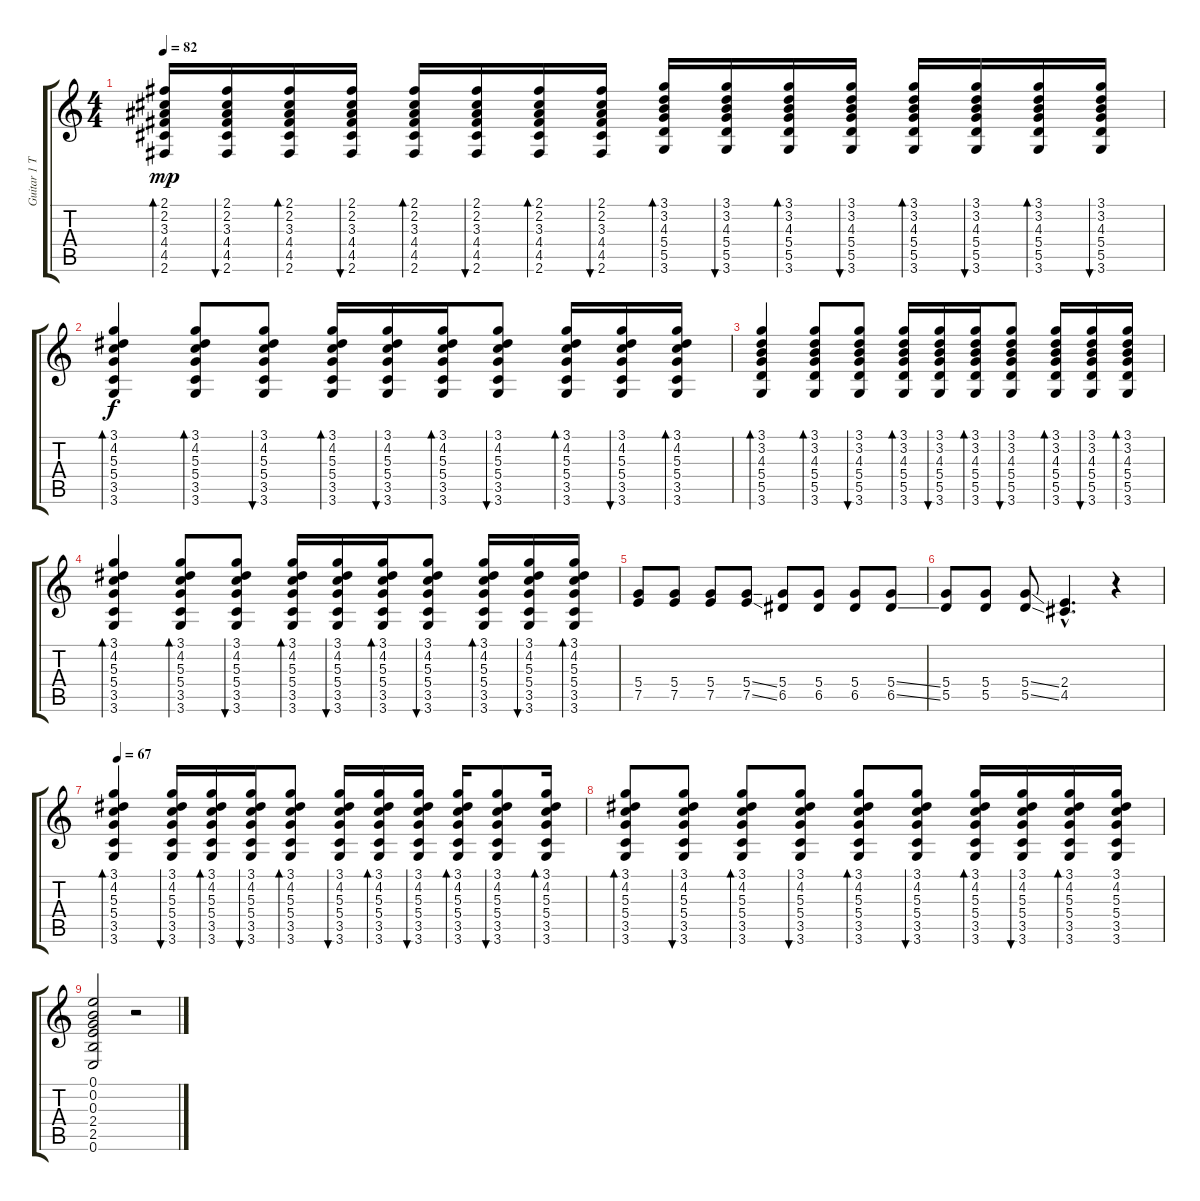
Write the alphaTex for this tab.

\track ("Guitar 1 Thom " "Guitar 1 T") {instrument acousticguitarsteel}
\staff {score tabs}
\tuning (E4 B3 G3 D3 A2 E2) {hide}
\ts (4 4)
\tempo 82
\clef g2
\ks c
(2.1 2.2 3.3 4.4 4.5 2.6).16{bd 30 dy mp} (2.1 2.2 3.3 4.4 4.5 2.6).16{bu 30} (2.1 2.2 3.3 4.4 4.5 2.6).16{bd 30} (2.1 2.2 3.3 4.4 4.5 2.6).16{bu 30} (2.1 2.2 3.3 4.4 4.5 2.6).16{bd 30} (2.1 2.2 3.3 4.4 4.5 2.6).16{bu 30} (2.1 2.2 3.3 4.4 4.5 2.6).16{bd 30} (2.1 2.2 3.3 4.4 4.5 2.6).16{bu 30} (3.1 3.2 4.3 5.4 5.5 3.6).16{bd 30} (3.1 3.2 4.3 5.4 5.5 3.6).16{bu 30} (3.1 3.2 4.3 5.4 5.5 3.6).16{bd 30} (3.1 3.2 4.3 5.4 5.5 3.6).16{bu 30} (3.1 3.2 4.3 5.4 5.5 3.6).16{bd 30} (3.1 3.2 4.3 5.4 5.5 3.6).16{bu 30} (3.1 3.2 4.3 5.4 5.5 3.6).16{bd 30} (3.1 3.2 4.3 5.4 5.5 3.6).16{bu 30} |
(3.1 4.2 5.3 5.4 3.5 3.6).4{bd 30 dy f} (3.1 4.2 5.3 5.4 3.5 3.6).8{bd 30} (3.1 4.2 5.3 5.4 3.5 3.6).8{bu 30} (3.1 4.2 5.3 5.4 3.5 3.6).16{bd 30} (3.1 4.2 5.3 5.4 3.5 3.6).16{bu 30} (3.1 4.2 5.3 5.4 3.5 3.6).16{bd 30} (3.1 4.2 5.3 5.4 3.5 3.6).8{bu 30} (3.1 4.2 5.3 5.4 3.5 3.6).16{bd 30} (3.1 4.2 5.3 5.4 3.5 3.6).16{bu 30} (3.1 4.2 5.3 5.4 3.5 3.6).16{bd 30} |
(3.1 3.2 4.3 5.4 5.5 3.6).4{bd 30} (3.1 3.2 4.3 5.4 5.5 3.6).8{bd 30} (3.1 3.2 4.3 5.4 5.5 3.6).8{bu 30} (3.1 3.2 4.3 5.4 5.5 3.6).16{bd 30} (3.1 3.2 4.3 5.4 5.5 3.6).16{bu 30} (3.1 3.2 4.3 5.4 5.5 3.6).16{bd 30} (3.1 3.2 4.3 5.4 5.5 3.6).8{bu 30} (3.1 3.2 4.3 5.4 5.5 3.6).16{bd 30} (3.1 3.2 4.3 5.4 5.5 3.6).16{bu 30} (3.1 3.2 4.3 5.4 5.5 3.6).16{bd 30} |
(3.1 4.2 5.3 5.4 3.5 3.6).4{bd 30} (3.1 4.2 5.3 5.4 3.5 3.6).8{bd 30} (3.1 4.2 5.3 5.4 3.5 3.6).8{bu 30} (3.1 4.2 5.3 5.4 3.5 3.6).16{bd 30} (3.1 4.2 5.3 5.4 3.5 3.6).16{bu 30} (3.1 4.2 5.3 5.4 3.5 3.6).16{bd 30} (3.1 4.2 5.3 5.4 3.5 3.6).8{bu 30} (3.1 4.2 5.3 5.4 3.5 3.6).16{bd 30} (3.1 4.2 5.3 5.4 3.5 3.6).16{bu 30} (3.1 4.2 5.3 5.4 3.5 3.6).16{bd 30} |
(5.4 7.5).8 (5.4 7.5).8 (5.4 7.5).8 (5.4{ss} 7.5{ss}).8 (5.4 6.5).8 (5.4 6.5).8 (5.4 6.5).8 (5.4{ss} 6.5{ss}).8 |
(5.4 5.5).8 (5.4 5.5).8 (5.4{ss} 5.5{ss}).8 (2.4{hac} 4.5{hac}).4{d} r.4 |
\tempo 67
(3.1 4.2 5.3 5.4 3.5 3.6).4{bd 30} (3.1 4.2 5.3 5.4 3.5 3.6).16{bu 30} (3.1 4.2 5.3 5.4 3.5 3.6).16{bd 30} (3.1 4.2 5.3 5.4 3.5 3.6).16{bu 30} (3.1 4.2 5.3 5.4 3.5 3.6).8{bd 30} (3.1 4.2 5.3 5.4 3.5 3.6).16{bu 30} (3.1 4.2 5.3 5.4 3.5 3.6).16{bd 30} (3.1 4.2 5.3 5.4 3.5 3.6).16{bu 30} (3.1 4.2 5.3 5.4 3.5 3.6).16{bd 30} (3.1 4.2 5.3 5.4 3.5 3.6).8{bu 30} (3.1 4.2 5.3 5.4 3.5 3.6).16{bd 30} |
(3.1 4.2 5.3 5.4 3.5 3.6).8{bd 30} (3.1 4.2 5.3 5.4 3.5 3.6).8{bu 30} (3.1 4.2 5.3 5.4 3.5 3.6).8{bd 30} (3.1 4.2 5.3 5.4 3.5 3.6).8{bu 30} (3.1 4.2 5.3 5.4 3.5 3.6).8{bd 30} (3.1 4.2 5.3 5.4 3.5 3.6).8{bu 30} (3.1 4.2 5.3 5.4 3.5 3.6).16{bd 30} (3.1 4.2 5.3 5.4 3.5 3.6).16{bu 30} (3.1 4.2 5.3 5.4 3.5 3.6).16{bd 30} (3.1 4.2 5.3 5.4 3.5 3.6).16 |
(0.1 0.2 0.3 2.4 2.5 0.6).2 r.2
